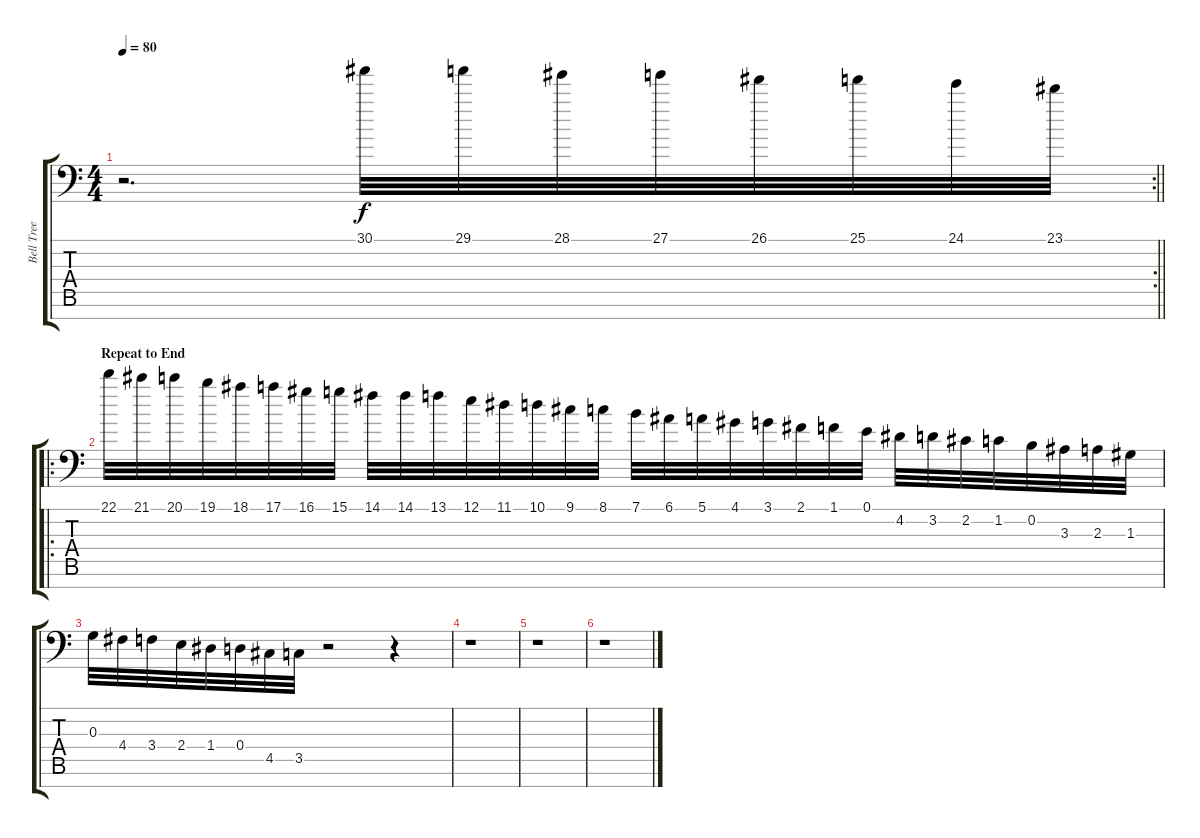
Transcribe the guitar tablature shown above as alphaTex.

\track ("Bell Tree" "Bell Tree") {instrument applause}
\staff {score tabs}
\tuning (E4 B3 G3 D3 A2 E2 C-1) {hide}
\rc 2
\ts (4 4)
\tempo 80
\clef f4
\barLineRight lightlight
\ks c
r.2{d dy f} 30.1.32{volume 13 balance 15} 29.1.32 28.1.32 27.1.32 26.1.32 25.1.32 24.1.32 23.1.32 |
\ro
\section ("" "Repeat to End")
22.1.32 21.1.32 20.1.32 19.1.32 18.1.32 17.1.32 16.1.32 15.1.32 14.1.32 14.1.32 13.1.32 12.1.32 11.1.32 10.1.32 9.1.32 8.1.32 7.1.32{volume 0} 6.1.32 5.1.32 4.1.32 3.1.32 2.1.32 1.1.32 0.1.32 4.2.32 3.2.32 2.2.32 1.2.32 0.2.32 3.3.32 2.3.32 1.3.32 |
0.3.32 4.4.32 3.4.32 2.4.32 1.4.32 0.4.32 4.5.32 3.5.32 r.2 r.4{balance 3} |
r.1 |
r.1 |
r.1
